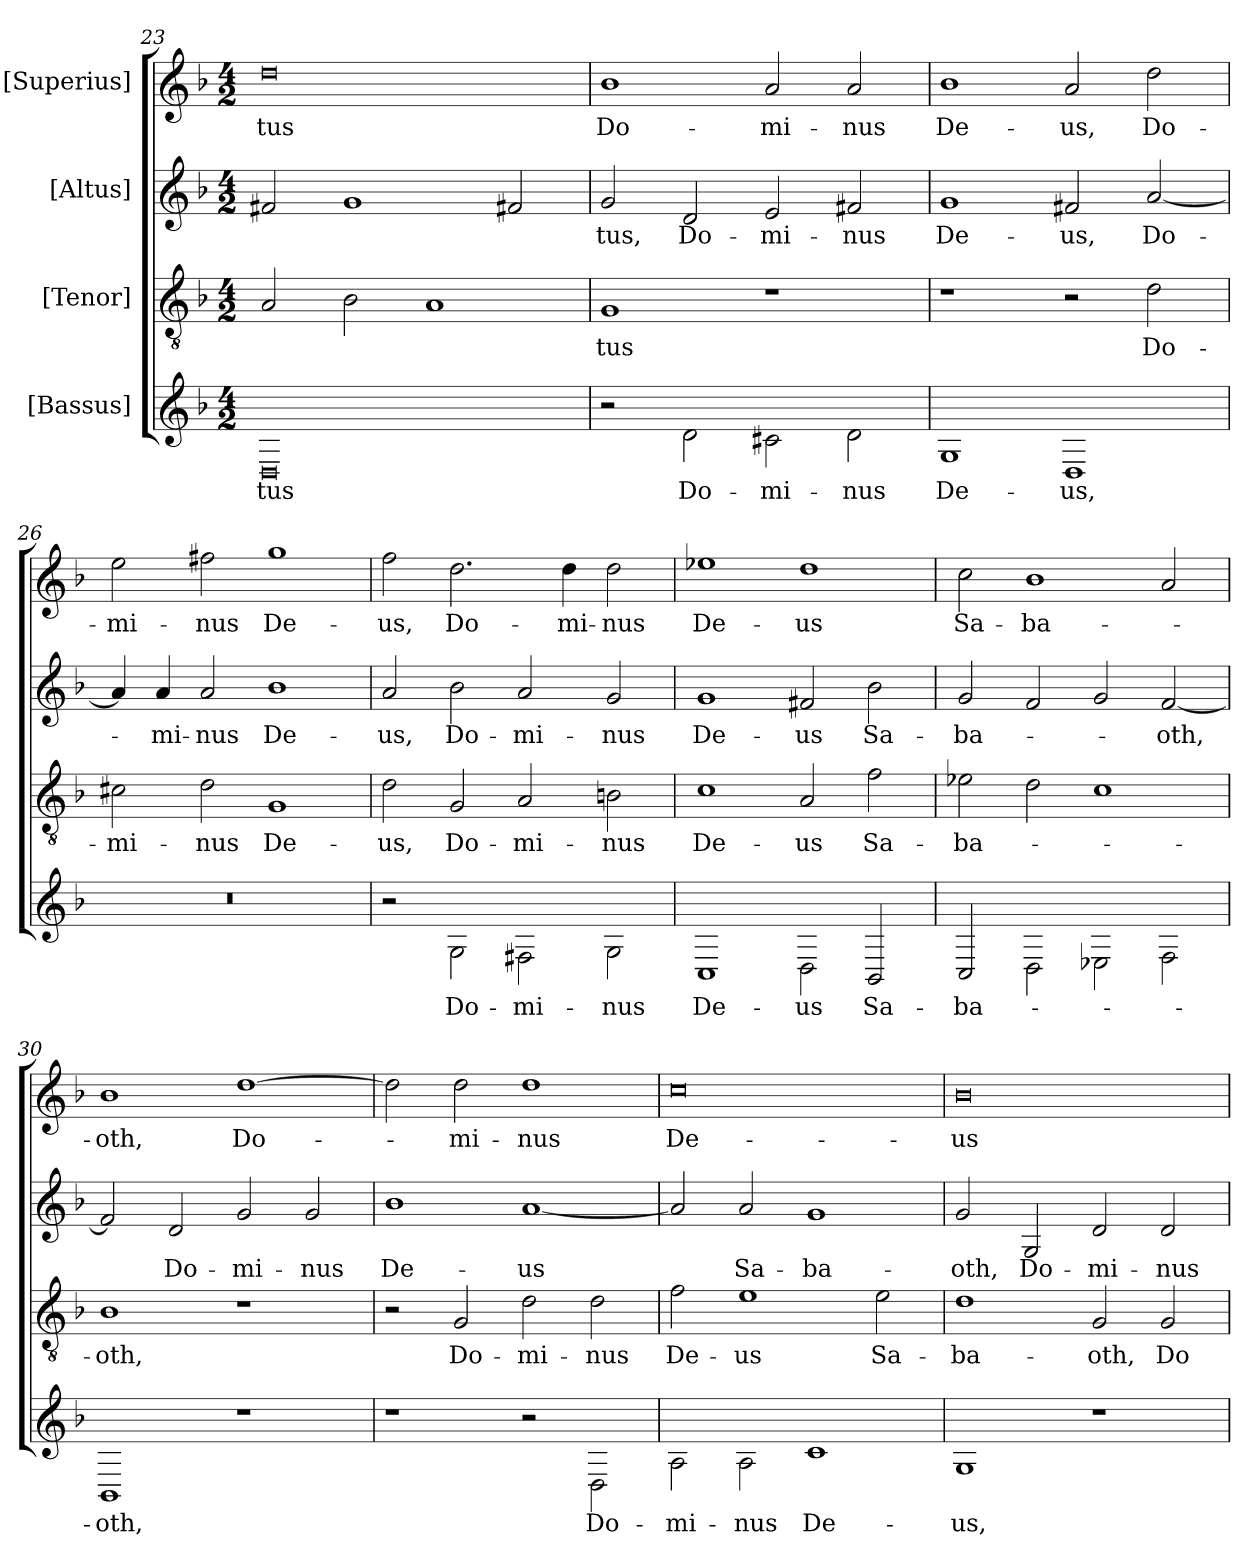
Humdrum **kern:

**kern	**text	**kern	**text	**kern	**text	**kern	**text
*part4	*part4	*part3	*part3	*part2	*part2	*part1	*part1
*staff4	*staff4	*staff3	*staff3	*staff2	*staff2	*staff1	*staff1
*I"[Bassus]	*	*I"[Tenor]	*	*I"[Altus]	*	*I"[Superius]	*
*clefG2	*	*clefGv2	*	*clefG2	*	*clefG2	*
*k[b-]	*	*k[b-]	*	*k[b-]	*	*k[b-]	*
*M4/2	*	*M4/2	*	*M4/2	*	*M4/2	*
=23	=23	=23	=23	=23	=23	=23	=23
0D\	-tus	2A/	.	2f#X/	.	0dd\	-tus
.	.	2B-\	.	1g/	.	.	.
.	.	1A/	.	.	.	.	.
.	.	.	.	2f#X/	.	.	.
=24	=24	=24	=24	=24	=24	=24	=24
2r	.	1G/	-tus	2g/	-tus,	1b-\	Do-
2d\	Do-	.	.	2d/	Do-	.	.
2c#X\	-mi-	1r	.	2e/	-mi-	2a/	-mi-
2d\	-nus	.	.	2f#X/	-nus	2a/	-nus
=25	=25	=25	=25	=25	=25	=25	=25
1G\	De-	1r	.	1g/	De-	1b-\	De-
1D\	-us,	2r	.	2f#X/	-us,	2a/	-us,
.	.	2d\	Do-	[2a/	Do-	2dd\	Do-
=26	=26	=26	=26	=26	=26	=26	=26
0r	.	2c#X\	-mi-	4a/]	.	2ee\	-mi-
.	.	.	.	4a/	-mi-	.	.
.	.	2d\	-nus	2a/	-nus	2ff#X\	-nus
.	.	1G/	De-	1b-\	De-	1gg\	De-
=27	=27	=27	=27	=27	=27	=27	=27
2r	.	2d\	-us,	2a/	-us,	2ff\	-us,
2G\	Do-	2G/	Do-	2b-\	Do-	2.dd\	Do-
2F#X\	-mi-	2A/	-mi-	2a/	-mi-	.	.
.	.	.	.	.	.	4dd\	-mi-
2G\	-nus	2Bn\	-nus	2g/	-nus	2dd\	-nus
=28	=28	=28	=28	=28	=28	=28	=28
1C/	De-	1c\	De-	1g/	De-	1ee-X\	De-
2D\	-us	2A/	-us	2f#X/	-us	1dd\	-us
2BB-/	Sa-	2f\	Sa-	2b-\	Sa-	.	.
=29	=29	=29	=29	=29	=29	=29	=29
2C/	-ba-	2e-X\	-ba-	2g/	-ba-	2cc\	Sa-
2D\	.	2d\	.	2f/	.	1b-\	-ba-
2E-X\	.	1c\	.	2g/	.	.	.
2F\	.	.	.	[2f/	-oth,	2a/	.
=30	=30	=30	=30	=30	=30	=30	=30
1BB-/	-oth,	1B-\	-oth,	2f/]	.	1b-\	-oth,
.	.	.	.	2d/	Do-	.	.
1r	.	1r	.	2g/	-mi-	[1dd\	Do-
.	.	.	.	2g/	-nus	.	.
=31	=31	=31	=31	=31	=31	=31	=31
1r	.	2r	.	1b-\	De-	2dd\]	.
.	.	2G/	Do-	.	.	2dd\	-mi-
2r	.	2d\	-mi-	[1a/	-us	1dd\	-nus
2D\	Do-	2d\	-nus	.	.	.	.
=32	=32	=32	=32	=32	=32	=32	=32
2A\	-mi-	2f\	De-	2a/]	.	0cc\	De-
2A\	-nus	1e\	-us	2a/	Sa-	.	.
1c\	De-	.	.	1g/	-ba-	.	.
.	.	2e\	Sa-	.	.	.	.
=33	=33	=33	=33	=33	=33	=33	=33
1G\	-us,	1d\	-ba-	2g/	-oth,	0b-\	-us
.	.	.	.	2G/	Do-	.	.
1r	.	2G/	-oth,	2d/	-mi-	.	.
.	.	2G/	Do-	2d/	-nus	.	.
=	=	=	=	=	=	=	=
*-	*-	*-	*-	*-	*-	*-	*-
